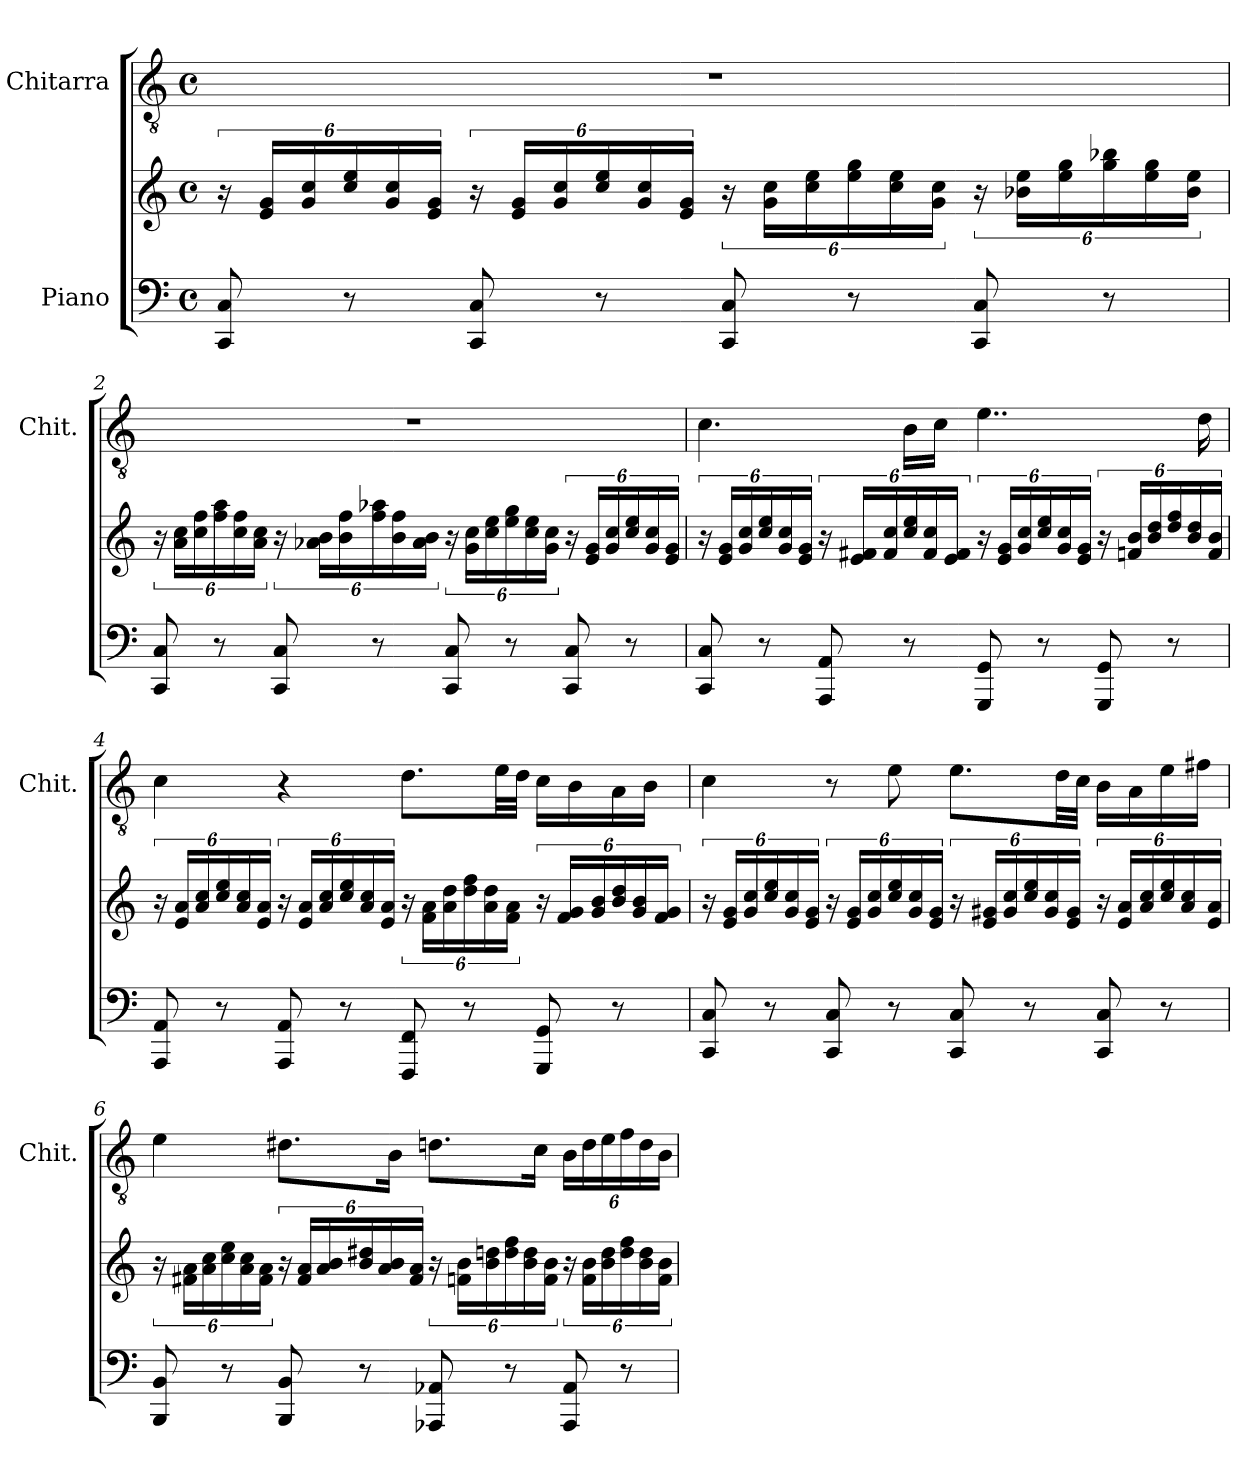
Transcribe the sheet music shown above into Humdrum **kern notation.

**kern	**kern	**kern
*part2	*part2	*part1
*staff3	*staff2	*staff1
*I"Piano	*	*I"Chitarra
*	*	*I'Chit.
*clefF4	*clefG2	*clefGv2
*k[]	*k[]	*k[]
*M4/4	*M4/4	*M4/4
*met(c)	*met(c)	*met(c)
*MM30	*MM30	*MM30
=1	=1	=1
8CC/ 8C/	24r	1r
.	24e/ 24g/LL	.
.	24g/ 24cc/	.
8r	24cc/ 24ee/	.
.	24g/ 24cc/	.
.	24e/ 24g/JJ	.
8CC/ 8C/	24r	.
.	24e/ 24g/LL	.
.	24g/ 24cc/	.
8r	24cc/ 24ee/	.
.	24g/ 24cc/	.
.	24e/ 24g/JJ	.
8CC/ 8C/	24r	.
.	24g\ 24cc\LL	.
.	24cc\ 24ee\	.
8r	24ee\ 24gg\	.
.	24cc\ 24ee\	.
.	24g\ 24cc\JJ	.
8CC/ 8C/	24r	.
.	24b-X\ 24ee\LL	.
.	24ee\ 24gg\	.
8r	24gg\ 24bb-X\	.
.	24ee\ 24gg\	.
.	24b-\ 24ee\JJ	.
=2	=2	=2
8CC/ 8C/	24r	1r
.	24a\ 24cc\LL	.
.	24cc\ 24ff\	.
8r	24ff\ 24aa\	.
.	24cc\ 24ff\	.
.	24a\ 24cc\JJ	.
8CC/ 8C/	24r	.
.	24a-X\ 24b\LL	.
.	24b\ 24ff\	.
8r	24ff\ 24aa-X\	.
.	24b\ 24ff\	.
.	24a-\ 24b\JJ	.
8CC/ 8C/	24r	.
.	24g\ 24cc\LL	.
.	24cc\ 24ee\	.
8r	24ee\ 24gg\	.
.	24cc\ 24ee\	.
.	24g\ 24cc\JJ	.
8CC/ 8C/	24r	.
.	24e/ 24g/LL	.
.	24g/ 24cc/	.
8r	24cc/ 24ee/	.
.	24g/ 24cc/	.
.	24e/ 24g/JJ	.
!!LO:LB:g=z
=3	=3	=3
8CC/ 8C/	24r	4.c\
.	24e/ 24g/LL	.
.	24g/ 24cc/	.
8r	24cc/ 24ee/	.
.	24g/ 24cc/	.
.	24e/ 24g/JJ	.
8AAA/ 8AA/	24r	.
.	24e/ 24f#X/LL	.
.	24f#/ 24cc/	.
8r	24cc/ 24ee/	16B\LL
.	24f#/ 24cc/	.
.	.	16c\JJ
.	24e/ 24f#/JJ	.
8GGG/ 8GG/	24r	4..e\
.	24e/ 24g/LL	.
.	24g/ 24cc/	.
8r	24cc/ 24ee/	.
.	24g/ 24cc/	.
.	24e/ 24g/JJ	.
8GGG/ 8GG/	24r	.
.	24fn/ 24b/LL	.
.	24b/ 24dd/	.
8r	24dd/ 24ff/	.
.	24b/ 24dd/	.
.	.	16d\
.	24f/ 24b/JJ	.
=4	=4	=4
8AAA/ 8AA/	24r	4c\
.	24e/ 24a/LL	.
.	24a/ 24cc/	.
8r	24cc/ 24ee/	.
.	24a/ 24cc/	.
.	24e/ 24a/JJ	.
8AAA/ 8AA/	24r	4r
.	24e/ 24a/LL	.
.	24a/ 24cc/	.
8r	24cc/ 24ee/	.
.	24a/ 24cc/	.
.	24e/ 24a/JJ	.
8FFF/ 8FF/	24r	8.d\L
.	24f\ 24a\LL	.
.	24a\ 24dd\	.
8r	24dd\ 24ff\	.
.	24a\ 24dd\	.
.	.	32e\LL
.	24f\ 24a\JJ	.
.	.	32d\JJJ
8GGG/ 8GG/	24r	16c\LL
.	24f/ 24g/LL	.
.	.	16B\
.	24g/ 24b/	.
8r	24b/ 24dd/	16A\
.	24g/ 24b/	.
.	.	16B\JJ
.	24f/ 24g/JJ	.
!!LO:LB:g=z
=5	=5	=5
8CC/ 8C/	24r	4c\
.	24e/ 24g/LL	.
.	24g/ 24cc/	.
8r	24cc/ 24ee/	.
.	24g/ 24cc/	.
.	24e/ 24g/JJ	.
8CC/ 8C/	24r	8r
.	24e/ 24g/LL	.
.	24g/ 24cc/	.
8r	24cc/ 24ee/	8e\
.	24g/ 24cc/	.
.	24e/ 24g/JJ	.
8CC/ 8C/	24r	8.e\L
.	24e/ 24g#X/LL	.
.	24g#/ 24cc/	.
8r	24cc/ 24ee/	.
.	24g#/ 24cc/	.
.	.	32d\LL
.	24e/ 24g#/JJ	.
.	.	32c\JJJ
8CC/ 8C/	24r	16B\LL
.	24e/ 24a/LL	.
.	.	16A\
.	24a/ 24cc/	.
8r	24cc/ 24ee/	16e\
.	24a/ 24cc/	.
.	.	16f#X\JJ
.	24e/ 24a/JJ	.
=6	=6	=6
8BBB/ 8BB/	24r	4e\
.	24f#X\ 24a\LL	.
.	24a\ 24cc\	.
8r	24cc\ 24ee\	.
.	24a\ 24cc\	.
.	24f#\ 24a\JJ	.
8BBB/ 8BB/	24r	8.d#X\L
.	24f#/ 24a/LL	.
.	24a/ 24b/	.
8r	24b/ 24dd#X/	.
.	24a/ 24b/	.
.	.	16B\Jk
.	24f#/ 24a/JJ	.
8AAA-X/ 8AA-X/	24r	8.dn\L
.	24fn\ 24b\LL	.
.	24b\ 24ddn\	.
8r	24dd\ 24ff\	.
.	24b\ 24dd\	.
.	.	16c\Jk
.	24f\ 24b\JJ	.
*	*	*Xbrackettup
8AAA-/ 8AA-/	24r	24B\LL
.	24f\ 24b\LL	24d\
.	24b\ 24dd\	24e\
8r	24dd\ 24ff\	24f\
.	24b\ 24dd\	24d\
.	24f\ 24b\JJ	24B\JJ
=	=	=
*-	*-	*-
